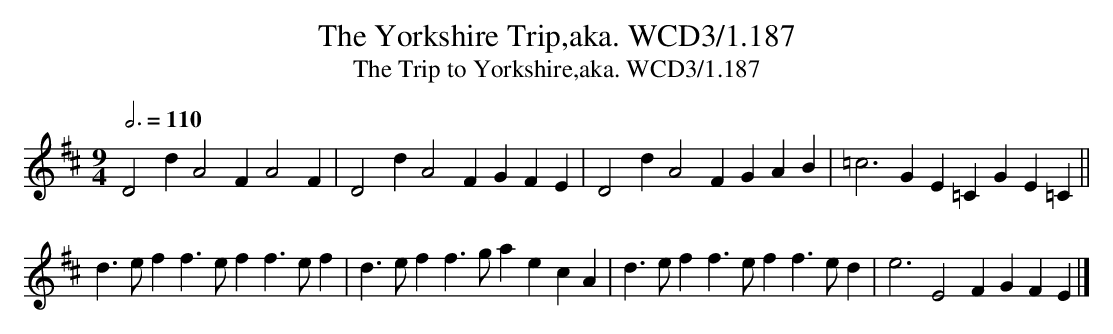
X:1
T:Yorkshire Trip,aka. WCD3/1.187, The
T:Trip to Yorkshire,aka. WCD3/1.187, The
M:9/4
L:1/4
Q:3/4=110
K:D
D2d A2F A2F|D2d A2F GFE|D2d A2F GAB|=c3 GE=C GE=C||
d3/e/f f3/e/f f3/e/f|d3/e/f f3/g/a ecA|d3/e/f f3/e/f f3/e/d|e3 E2F GFE|]
